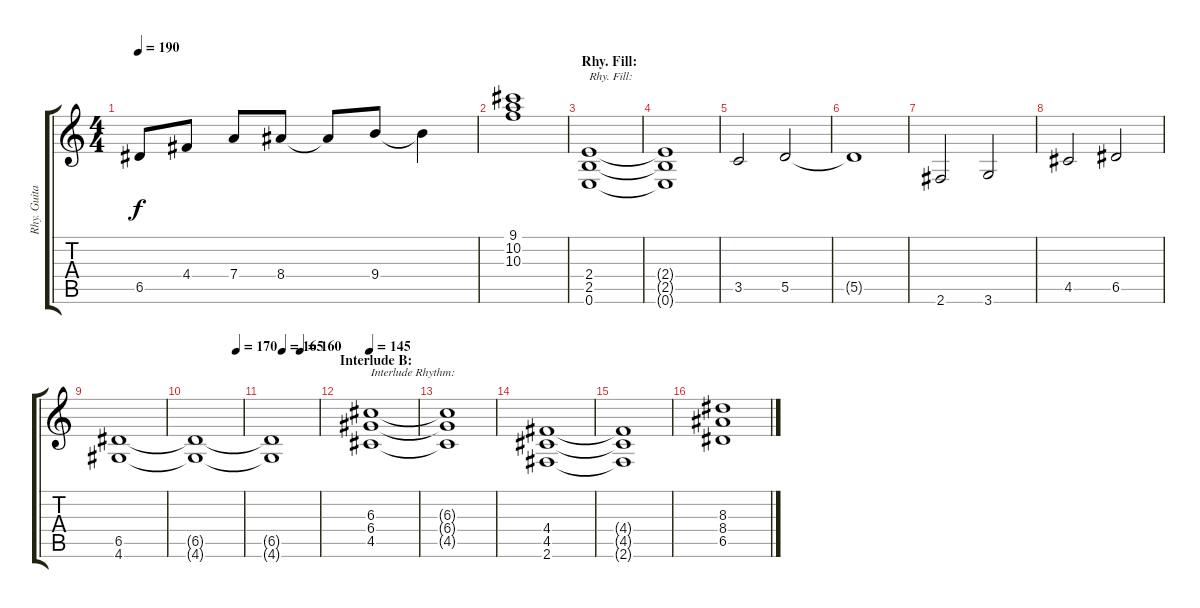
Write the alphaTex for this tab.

\track ("Rhy. Guitar 2" "Rhy. Guita") {instrument distortionguitar}
\staff {score tabs}
\tuning (E4 B3 G3 D3 A2 E2) {hide}
\ts (4 4)
\tempo 190
\clef g2
\ks c
6.5.8{dy f} 4.4.8 7.4.8 8.4.8 8.4{t}.8 9.4.8 9.4{t}.4 |
(9.1 10.2 10.3).1 |
\section ("" "Rhy. Fill:")
(2.4 2.5 0.6).1{txt "Rhy. Fill:"} |
(2.4{t} 2.5{t} 0.6{t}).1 |
3.5.2 5.5.2 |
5.5{t}.1 |
2.6.2 3.6.2 |
4.5.2 6.5.2 |
(6.5 4.6).1 |
\tempo (170 0.875)
(6.5{t} 4.6{t}).1 |
\tempo (165 0.25)
\tempo (160 0.625)
(6.5{t} 4.6{t}).1 |
\section ("" "Interlude B:")
\tempo 145
(6.3 6.4 4.5).1{txt "Interlude Rhythm:"} |
(6.3{t} 6.4{t} 4.5{t}).1 |
(4.4 4.5 2.6).1 |
(4.4{t} 4.5{t} 2.6{t}).1 |
(8.3 8.4 6.5).1
